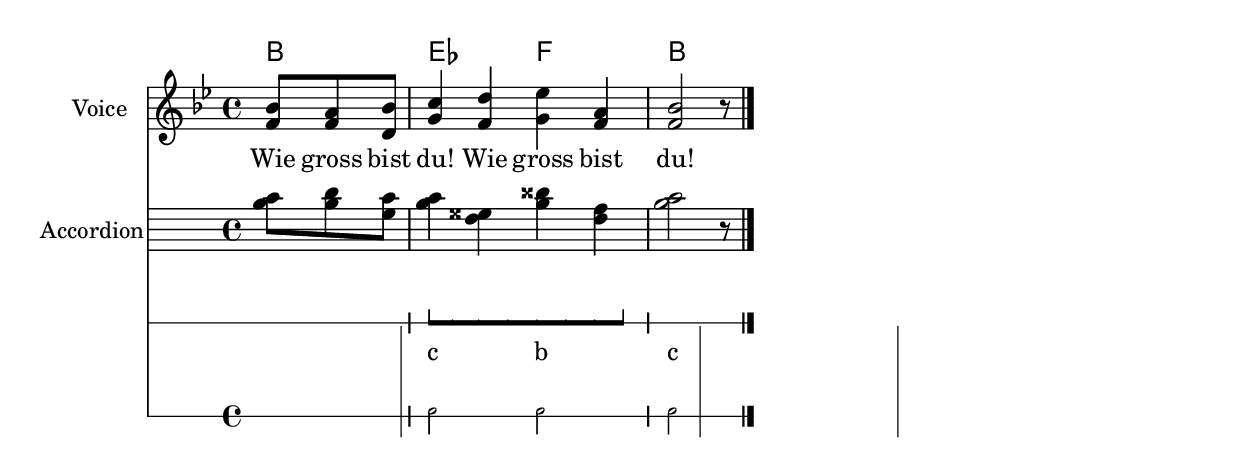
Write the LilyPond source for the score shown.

%%  Do not edit this file; it is auto-generated from LSR!
\version "2.11.23"

\header { texidoc = "
A template to write score for a diatonic accordion.

- There is a horizontal staff indicating if the accordion   must be
pushed (thick line) or pulled (thin line)

- There is a small rhytmic staff with lyrics that describes the bass
buttons to press.   The bar-lines are made of gridlines ( Gridlines,
not a really satisfying solution, but the best I found)

- The tabulator staff for diatonic accordions shows the geographic
position of the buttons   and not (as for every other instrument) the
pitch of the tones.   The keys on the melody-side of the accordion are
placed in three columns and about 12 rows.   In the tabulator staff
notation the   - most outer column is described with notes between
lines   - most inner column is described with notes between lines with
a cross as accidental   - middle column is described with notes on a
line, whereby the row in the middle is represented     on the middle
line in the staff.



Some words to transpose piano note to the diatonic accordion.
------------------------------------------------------------ 1. Every
diatonic accordion is built for some keys only. For example    for the
key of C-major and F-major.    So it is important to transpose a piano
melody to match one of these keys.    Transpose the source code, not
only the output because    you need this code later on to translate it
once more to the tabulator staff.    This can be done with the command
'displayLilyMusic'.

2. You have to alternate the push and pull-direction of the accordion
regularely.    If the player has a too long part to pull the accordion
gets broken.    At the other hand some harmonies are only available in
one direction (push or pull)    Considering this decide which parts of
the melody are the push-parts and whic the  pull-parts.

3. For each pull- / or push-part translate the piano notes to the
according tabulatur representation.

This snippet comes with a useful optional macro for the jEdit text
editor.
" }

% Created on Sat Aug 17 2007 by ak

verse= \lyricmode { Wie gross bist du! Wie gross bist du! }

harmonies =  \new ChordNames \chordmode {
	\germanChords \set chordChanges = ##t
	bes8 bes8 bes8 es2 f bes1
}

NoStem = \override Stem #'transparent = ##t
NoNoteHead= \override NoteHead #'transparent = ##t
ZeroBeam = \override Beam  #'positions = #'(0 . 0)

staffTabLine = \new Staff  \with { \remove "Time_signature_engraver" \remove "Clef_engraver" } {
	\override Staff.StaffSymbol #'line-positions = #'( 0 ) 
% Shows one horizontal line. The vertical line (simulating a bar-line) is simulated with a gridline
	\set Staff.midiInstrument="choir aahs"
	\key c \major
	\relative c''
		{  
			% disable the following line to see the the noteheads while writing the song 
			\NoNoteHead  
			\override NoteHead #'no-ledgers = ##t

			% The beam between 8th-notes is used to draw the push-line
			%How to fast write the push-lines: 
			%	 1. write repeatedly 'c c c c c c c c |' for the whole length of the song 
			%	 2. uncomment the line \NoNoteHead
			%	 3. compile
			%	 4. Mark the positions on which push/pull changes. 
			%	    In the score-picture click on the position the push- or pull-part starts 
                        %           (on the noteHead, the cursor will change to a hand-icon).
			%	    The cursor in the source code will jump just at this position.
			%	  a) If a push-part starts there, replace the 'c' by an 'e['
			%	  b) If a pull-part starts there, replace the 'c' by an 's'
			%	 5. Switch into 'overwrite-mode' by pressing the 'ins' key. 
			%	 6. For the pull-parts overwrite the 'c' with 's' 
			%	 7. For every push-part replace the last 'c' with 'e]' 
			%        8. Switch into 'insert-mode' again 
			%	 9. At last it should look lik e.g. (s s e[ c | c c c c c c c c | c c c c c c e] s s)
			%	10. re-enable the line \NoNoteHead
			\autoBeamOff
			\ZeroBeam 
			 s8 s s | e[ c c c c c c e] | s s s s s 
		}
}

%{
notePush= {  	e       f	fis	g	a	 c'	c'      d'      ees'	e'	f'	fis'	g'	a'	bes'	c''	c''	d''	ees''	e''	f''	fis''	g''	a''	c'''	c'''	ees'''	e'''	f'''	g'''	a''' }
tabPush=  {  	g	f	e	b	a	 d'	c'	bisis	disis'	f'	e'	aisis'	a'	g'	fisis'	b'	c''	eisis''	cisis''	e''	d''	gisis''	g''	f''	a''	b''	bisis''	d'''	c'''	f'''	e''' }

notePull= {	g	aes	bes	b	c'	cis'	d'	ees'	e'	f'	fis'	g'	aes'	a'	bes'	b'	c''	cis''	d''	ees''	e''	f''	g''	aes''	a''	bes''	b''	c'''	cis'''	d'''	e''' }
tabPull=  {	g	e	f	b	a	disis'	d'	bisis	c'	f'	fisis'	e'	aisis'	a'	g'	c''	b'	cisis''	e''	eisis''	d''	g''	f''	gisis''	b''	a''	d'''	f'''	bisis''	c'''	e''' }
%}

% Accordion melody in tabulator score		
% 1. Place a copy of the piano melody below
% 2. Separate piano melody into pull- and push-parts according to the staffTabLine you've already made      
% 3. For each line: Double the line. Remark the 1st one (Keeps unchanged as reference) and then change the second line using the transformation paper
%    or the macros 'conv2diaton push.bsh' and 'conv2diaton pull.bsh' 
% Tips:
% - In jEdit Search & Replace mark the Option 'Keep Dialog'

AccordionTabTwoCBesDur= {	
 % pull 1
 %<f' bes'>8 <f' a'>8 <d' bes'>8 | 
<g'' a''>8 <g'' b''>8 <e'' a''>8 | 
 % push 2
 %<g' c''>4 <f' d''> <g' ees''> <f' a'> | 
<g'' a''>4 <d'' eisis''> <g'' bisis''> <d'' f''> | 
 % pull 3
% <f' bes'>2 r8 }
 <g'' a''>2 r8 }

  AccordionTab= { \dynamicUp		
% 1. Place a copy of the piano melody above
% 2. Separate piano melody into pull- and push-parts according to the staffTabLine you've already made      
% 3. For each line: Double the line. Remark the 1st one (Keeps unchanged as reference) and then 
%    change the second line using the transformation paper
% Tips:
% - In jEdit Search & Replace mark the Option 'Keep Dialog'
% - 
\AccordionTabTwoCBesDur
 }


 
 \layout {   
 \context {
   \Staff    	  
   \consists "Grid_point_engraver"

   gridInterval = #(ly:make-moment 4 4) % 4/4 - tact. How many beats per bar

   % The following line has to be adjusted O-F-T-E-N.
   \override GridPoint #'Y-extent = #'(-2 . -21)   
 }
 \context {
    \ChoirStaff
    \remove "System_start_delimiter_engraver" 
 }
}

staffVoice = \new Staff=astaffvoice  {
	\time 4/4
	\set Staff.instrumentName="Voice"
	\set Staff.midiInstrument="voice oohs"
	\key bes \major
	\partial 8*3 
	\clef treble
	{ 	
		\context Voice = "melodyVoi" 
		{ <f' bes'>8 <f' a'>8 <d' bes'>8 | <g' c''>4 <f' d''> <g' es''> <f' a'> | <f' bes'>2 r8 }
	\bar "|."
	}
}

staffAccordionMel = \new Staff  \with { \remove "Clef_engraver" } {
	#(set-accidental-style 'forget) %Set the accidentals (Vorzeichen) for each note, 
					%do not remember them for the rest of the measure.  
	\time 4/4
	\set Staff.instrumentName="Accordion"
	\set Staff.midiInstrument="voice oohs"
	\key c \major
	\clef treble
	{ \AccordionTab \bar "|." }
}

	AltOn = #(define-music-function (parser location mag) (number?)
        	#{ \override Stem #'length = #$(* 7.0 mag)
		\override NoteHead #'font-size =
		#$(inexact->exact (* (/ 6.0 (log 2.0)) (log mag))) #})
     
	AltOff = {
		\revert Stem #'length
		\revert NoteHead #'font-size
		}

BassRhytm = {s4 s8 | c2 c2 | c2 s8 }
LyricBassRhythmI=  \lyricmode { c b | c }

staffBassRhytm = \new Staff=staffbass  \with { \remove "Clef_engraver" } {
	% This is not a RhythmicStaff  because it must be possible to append lyrics.
		
	\override Score.GridLine #'extra-offset = #'( 13.0 . 0.0 ) % x.y
	\override Staff.StaffSymbol #'line-positions = #'( 0 ) 
        % Shows one horizontal line. The vertical line (simulating a bar-line) is simulated by a grid
        % Search for 'grid' in this page to find all related functions 
	\time 4/4
	{ 	
		\context Voice = "VoiceBassRhytm" 
		\stemDown \AltOn #0.6
		\relative c''
		{   
		\BassRhytm
		}
		\AltOff
	\bar "|."
	}
}

\new Score 
\with {
 \consists "Grid_line_span_engraver" %The vertical line (simulating a bar-line) in the staffBassRhytm is a gridline 
}
\new ChoirStaff 
	<<
		\harmonies 
		\staffVoice
		\context Lyrics = "lmelodyVoi" \with {alignBelowContext=astaffvoice} { \lyricsto "melodyVoi" \verse }
		\staffAccordionMel
		\staffTabLine
		\staffBassRhytm
	\context Lyrics = "lBassRhytmAboveI" \with {alignAboveContext=staffbass} \lyricsto VoiceBassRhytm \LyricBassRhythmI
	>>


%%%%%%%%%%%%%%%%%%%%%%%%%%%%%%%%%%%%%%%%%%%%%%%%%%%%%%%%%%%%%%%%
%                            APPENDIX                          %
%     macro 'macro_conv2diaton_push.bsh' for jedit editor      %
%%%%%%%%%%%%%%%%%%%%%%%%%%%%%%%%%%%%%%%%%%%%%%%%%%%%%%%%%%%%%%%%

%{ 
// original saved in 'Handorg_Adria_Diaton_III.xls'
// Save this buffer, to the other recorded macros in the jedit editor
// and the macro should appear in the
// Macros menu.

// /ak 17.8.07 This macro from converts lilypond piano notation into 
// lilypond tabulator notation for the push-part (at the bottom the pull-part) of a diatonic accordion
// It replaces the piano notes of the line where the cursor is by the accordion notation



// Known issues: 1) A note at the end of line is not replaced

textArea.goToEndOfWhiteSpace(false);
textArea.goToStartOfWhiteSpace(true);


String firstName, lastName; 

int ReplaceTextInSelection(String sfind, String sreplace)
{
//MsgConcat = new StringBuffer(512);
//MsgConcat.append("Ha");

//Macros.message(view, "On that line replace \"" + sfind + "\" by \"" + sreplace+ "\"");
SearchAndReplace.setSearchString(sfind.toString());
SearchAndReplace.setReplaceString(sreplace.toString());
SearchAndReplace.setBeanShellReplace(false);
SearchAndReplace.setIgnoreCase(true);
SearchAndReplace.replace(view);
SearchAndReplace.setRegexp(true);
return 1;
}


String smainfind;
String smainrepl;


// Push-part tmp
smainfind="(\\s|^|<|\\{)(c,)([^\'^is^es])"; smainrepl="$1tmpd\'-.$3"; ReplaceTextInSelection( smainfind, smainrepl );
smainfind="(\\s|^|<|\\{)(cis,)([^\'^is^es])"; smainrepl="$1tmpr-.$3"; ReplaceTextInSelection( smainfind, smainrepl );
smainfind="(\\s|^|<|\\{)(des,)([^\'^is^es])"; smainrepl="$1tmpr-.$3"; ReplaceTextInSelection( smainfind, smainrepl );
smainfind="(\\s|^|<|\\{)(d,)([^\'^is^es])"; smainrepl="$1tmpbisis-.$3"; ReplaceTextInSelection( smainfind, smainrepl );
smainfind="(\\s|^|<|\\{)(dis,)([^\'^is^es])"; smainrepl="$1tmpdisis\'-.$3"; ReplaceTextInSelection( smainfind, smainrepl );
smainfind="(\\s|^|<|\\{)(ees,)([^\'^is^es])"; smainrepl="$1tmpdisis\'-.$3"; ReplaceTextInSelection( smainfind, smainrepl );
smainfind="(\\s|^|<|\\{)(e,)([^\'^is^es])"; smainrepl="$1tmpg$3"; ReplaceTextInSelection( smainfind, smainrepl );
smainfind="(\\s|^|<|\\{)(f,)([^\'^is^es])"; smainrepl="$1tmpf$3"; ReplaceTextInSelection( smainfind, smainrepl );
smainfind="(\\s|^|<|\\{)(fis,)([^\'^is^es])"; smainrepl="$1tmpe$3"; ReplaceTextInSelection( smainfind, smainrepl );
smainfind="(\\s|^|<|\\{)(ges,)([^\'^is^es])"; smainrepl="$1tmpe$3"; ReplaceTextInSelection( smainfind, smainrepl );
smainfind="(\\s|^|<|\\{)(g,)([^\'^is^es])"; smainrepl="$1tmpb$3"; ReplaceTextInSelection( smainfind, smainrepl );
smainfind="(\\s|^|<|\\{)(gis,)([^\'^is^es])"; smainrepl="$1tmpr-.$3"; ReplaceTextInSelection( smainfind, smainrepl );
smainfind="(\\s|^|<|\\{)(aes,)([^\'^is^es])"; smainrepl="$1tmpr-.$3"; ReplaceTextInSelection( smainfind, smainrepl );
smainfind="(\\s|^|<|\\{)(a,)([^\'^is^es])"; smainrepl="$1tmpa$3"; ReplaceTextInSelection( smainfind, smainrepl );
smainfind="(\\s|^|<|\\{)(ais,)([^\'^is^es])"; smainrepl="$1tmpfisis\'-.$3"; ReplaceTextInSelection( smainfind, smainrepl );
smainfind="(\\s|^|<|\\{)(bes,)([^\'^is^es])"; smainrepl="$1tmpfisis\'-.$3"; ReplaceTextInSelection( smainfind, smainrepl );
smainfind="(\\s|^|<|\\{)(b,)([^\'^is^es])"; smainrepl="$1tmpr-.$3"; ReplaceTextInSelection( smainfind, smainrepl );
smainfind="(\\s|^|<|\\{)(c)([^\'^is^es])"; smainrepl="$1tmpd\'-.$3"; ReplaceTextInSelection( smainfind, smainrepl );
smainfind="(\\s|^|<|\\{)(cis)([^\'^is^es])"; smainrepl="$1tmpr-.$3"; ReplaceTextInSelection( smainfind, smainrepl );
smainfind="(\\s|^|<|\\{)(des)([^\'^is^es])"; smainrepl="$1tmpr-.$3"; ReplaceTextInSelection( smainfind, smainrepl );
smainfind="(\\s|^|<|\\{)(d)([^\'^is^es])"; smainrepl="$1tmpbisis$3"; ReplaceTextInSelection( smainfind, smainrepl );
smainfind="(\\s|^|<|\\{)(dis)([^\'^is^es])"; smainrepl="$1tmpdisis\'$3"; ReplaceTextInSelection( smainfind, smainrepl );
smainfind="(\\s|^|<|\\{)(ees)([^\'^is^es])"; smainrepl="$1tmpdisis\'$3"; ReplaceTextInSelection( smainfind, smainrepl );
smainfind="(\\s|^|<|\\{)(e)([^\'^is^es])"; smainrepl="$1tmpf\'$3"; ReplaceTextInSelection( smainfind, smainrepl );
smainfind="(\\s|^|<|\\{)(f)([^\'^is^es])"; smainrepl="$1tmpe\'$3"; ReplaceTextInSelection( smainfind, smainrepl );
smainfind="(\\s|^|<|\\{)(fis)([^\'^is^es])"; smainrepl="$1tmpaisis\'$3"; ReplaceTextInSelection( smainfind, smainrepl );
smainfind="(\\s|^|<|\\{)(ges)([^\'^is^es])"; smainrepl="$1tmpaisis\'$3"; ReplaceTextInSelection( smainfind, smainrepl );
smainfind="(\\s|^|<|\\{)(g)([^\'^is^es])"; smainrepl="$1tmpa\'$3"; ReplaceTextInSelection( smainfind, smainrepl );
smainfind="(\\s|^|<|\\{)(gis)([^\'^is^es])"; smainrepl="$1tmpr-.$3"; ReplaceTextInSelection( smainfind, smainrepl );
smainfind="(\\s|^|<|\\{)(aes)([^\'^is^es])"; smainrepl="$1tmpr-.$3"; ReplaceTextInSelection( smainfind, smainrepl );
smainfind="(\\s|^|<|\\{)(a)([^\'^is^es])"; smainrepl="$1tmpg\'$3"; ReplaceTextInSelection( smainfind, smainrepl );
smainfind="(\\s|^|<|\\{)(ais)([^\'^is^es])"; smainrepl="$1tmpfisis\'$3"; ReplaceTextInSelection( smainfind, smainrepl );
smainfind="(\\s|^|<|\\{)(bes)([^\'^is^es])"; smainrepl="$1tmpfisis\'$3"; ReplaceTextInSelection( smainfind, smainrepl );
smainfind="(\\s|^|<|\\{)(b)([^\'^is^es])"; smainrepl="$1tmpr$3"; ReplaceTextInSelection( smainfind, smainrepl );
smainfind="(\\s|^|<|\\{)(c\')([^\'^is^es])"; smainrepl="$1tmpb\'-.$3"; ReplaceTextInSelection( smainfind, smainrepl );
smainfind="(\\s|^|<|\\{)(cis\')([^\'^is^es])"; smainrepl="$1tmpr-.$3"; ReplaceTextInSelection( smainfind, smainrepl );
smainfind="(\\s|^|<|\\{)(des\')([^\'^is^es])"; smainrepl="$1tmpr-.$3"; ReplaceTextInSelection( smainfind, smainrepl );
smainfind="(\\s|^|<|\\{)(d\')([^\'^is^es])"; smainrepl="$1tmpeisis\'\'$3"; ReplaceTextInSelection( smainfind, smainrepl );
smainfind="(\\s|^|<|\\{)(dis\')([^\'^is^es])"; smainrepl="$1tmpcisis\'\'$3"; ReplaceTextInSelection( smainfind, smainrepl );
smainfind="(\\s|^|<|\\{)(ees\')([^\'^is^es])"; smainrepl="$1tmpcisis\'\'$3"; ReplaceTextInSelection( smainfind, smainrepl );
smainfind="(\\s|^|<|\\{)(e\')([^\'^is^es])"; smainrepl="$1tmpe\'\'$3"; ReplaceTextInSelection( smainfind, smainrepl );
smainfind="(\\s|^|<|\\{)(f\')([^\'^is^es])"; smainrepl="$1tmpd\'\'$3"; ReplaceTextInSelection( smainfind, smainrepl );
smainfind="(\\s|^|<|\\{)(fis\')([^\'^is^es])"; smainrepl="$1tmpgisis\'\'$3"; ReplaceTextInSelection( smainfind, smainrepl );
smainfind="(\\s|^|<|\\{)(ges\')([^\'^is^es])"; smainrepl="$1tmpgisis\'\'$3"; ReplaceTextInSelection( smainfind, smainrepl );
smainfind="(\\s|^|<|\\{)(g\')([^\'^is^es])"; smainrepl="$1tmpg\'\'$3"; ReplaceTextInSelection( smainfind, smainrepl );
smainfind="(\\s|^|<|\\{)(gis\')([^\'^is^es])"; smainrepl="$1tmpr-.$3"; ReplaceTextInSelection( smainfind, smainrepl );
smainfind="(\\s|^|<|\\{)(as\')([^\'^is^es])"; smainrepl="$1tmpr-.$3"; ReplaceTextInSelection( smainfind, smainrepl );
smainfind="(\\s|^|<|\\{)(a\')([^\'^is^es])"; smainrepl="$1tmpf\'\'$3"; ReplaceTextInSelection( smainfind, smainrepl );
smainfind="(\\s|^|<|\\{)(ais\')([^\'^is^es])"; smainrepl="$1tmpfisis\'-.$3"; ReplaceTextInSelection( smainfind, smainrepl );
smainfind="(\\s|^|<|\\{)(bes\')([^\'^is^es])"; smainrepl="$1tmpfisis\'-.$3"; ReplaceTextInSelection( smainfind, smainrepl );
smainfind="(\\s|^|<|\\{)(b\')([^\'^is^es])"; smainrepl="$1tmpr-.$3"; ReplaceTextInSelection( smainfind, smainrepl );
smainfind="(\\s|^|<|\\{)(c\'\')([^\'^is^es])"; smainrepl="$1tmpa\'\'-.$3"; ReplaceTextInSelection( smainfind, smainrepl );
smainfind="(\\s|^|<|\\{)(cis\'\')([^\'^is^es])"; smainrepl="$1tmpr-.$3"; ReplaceTextInSelection( smainfind, smainrepl );
smainfind="(\\s|^|<|\\{)(des\'\')([^\'^is^es])"; smainrepl="$1tmpr-.$3"; ReplaceTextInSelection( smainfind, smainrepl );
smainfind="(\\s|^|<|\\{)(d\'\')([^\'^is^es])"; smainrepl="$1tmpeisis\'\'-.$3"; ReplaceTextInSelection( smainfind, smainrepl );
smainfind="(\\s|^|<|\\{)(dis\'\')([^\'^is^es])"; smainrepl="$1tmpbisis\'\'$3"; ReplaceTextInSelection( smainfind, smainrepl );
smainfind="(\\s|^|<|\\{)(ees\'\')([^\'^is^es])"; smainrepl="$1tmpbisis\'\'$3"; ReplaceTextInSelection( smainfind, smainrepl );
smainfind="(\\s|^|<|\\{)(e\'\')([^\'^is^es])"; smainrepl="$1tmpd\'\'\'$3"; ReplaceTextInSelection( smainfind, smainrepl );
smainfind="(\\s|^|<|\\{)(f\'\')([^\'^is^es])"; smainrepl="$1tmpc\'\'\'$3"; ReplaceTextInSelection( smainfind, smainrepl );
smainfind="(\\s|^|<|\\{)(fis\'\')([^\'^is^es])"; smainrepl="$1tmpgisis\'\'-.$3"; ReplaceTextInSelection( smainfind, smainrepl );
smainfind="(\\s|^|<|\\{)(ges\'\')([^\'^is^es])"; smainrepl="$1tmpgisis\'\'-.$3"; ReplaceTextInSelection( smainfind, smainrepl );
smainfind="(\\s|^|<|\\{)(g\'\')([^\'^is^es])"; smainrepl="$1tmpf\'\'\'$3"; ReplaceTextInSelection( smainfind, smainrepl );
smainfind="(\\s|^|<|\\{)(gis\'\')([^\'^is^es])"; smainrepl="$1tmpr-.$3"; ReplaceTextInSelection( smainfind, smainrepl );
smainfind="(\\s|^|<|\\{)(aes\'\')([^\'^is^es])"; smainrepl="$1tmpr-.$3"; ReplaceTextInSelection( smainfind, smainrepl );
smainfind="(\\s|^|<|\\{)(a\'\')([^\'^is^es])"; smainrepl="$1tmpe\'\'\'$3"; ReplaceTextInSelection( smainfind, smainrepl );
smainfind="(\\s|^|<|\\{)(ais\'\')([^\'^is^es])"; smainrepl="$1tmpr-.$3"; ReplaceTextInSelection( smainfind, smainrepl );
smainfind="(\\s|^|<|\\{)(bes\'\')([^\'^is^es])"; smainrepl="$1tmpr-.$3"; ReplaceTextInSelection( smainfind, smainrepl );
smainfind="(\\s|^|<|\\{)(b\'\')([^\'^is^es])"; smainrepl="$1tmpr-.$3"; ReplaceTextInSelection( smainfind, smainrepl );

smainfind="(\\s|^|<|\\{)(tmp)()"; smainrepl="$1$3"; ReplaceTextInSelection( smainfind, smainrepl );
*/

/*
// Pull-part tmp
smainfind="(\\s|^|<|\\{)(c,)([^\'^is^es])"; smainrepl="$1tmpa-.$3"; ReplaceTextInSelection( smainfind, smainrepl );
smainfind="(\\s|^|<|\\{)(cis,)([^\'^is^es])"; smainrepl="$1tmpdisis\'-.$3"; ReplaceTextInSelection( smainfind, smainrepl );
smainfind="(\\s|^|<|\\{)(des,)([^\'^is^es])"; smainrepl="$1tmpdisis\'-.$3"; ReplaceTextInSelection( smainfind, smainrepl );
smainfind="(\\s|^|<|\\{)(d,)([^\'^is^es])"; smainrepl="$1tmpd\'-.$3"; ReplaceTextInSelection( smainfind, smainrepl );
smainfind="(\\s|^|<|\\{)(dis,)([^\'^is^es])"; smainrepl="$1tmpbisis-.$3"; ReplaceTextInSelection( smainfind, smainrepl );
smainfind="(\\s|^|<|\\{)(ees,)([^\'^is^es])"; smainrepl="$1tmpbisis-.$3"; ReplaceTextInSelection( smainfind, smainrepl );
smainfind="(\\s|^|<|\\{)(e,)([^\'^is^es])"; smainrepl="$1tmpc\'-.$3"; ReplaceTextInSelection( smainfind, smainrepl );
smainfind="(\\s|^|<|\\{)(f,)([^\'^is^es])"; smainrepl="$1tmpf\'-.$3"; ReplaceTextInSelection( smainfind, smainrepl );
smainfind="(\\s|^|<|\\{)(fis,)([^\'^is^es])"; smainrepl="$1tmpfisis\'-.$3"; ReplaceTextInSelection( smainfind, smainrepl );
smainfind="(\\s|^|<|\\{)(ges,)([^\'^is^es])"; smainrepl="$1tmpfisis\'-.$3"; ReplaceTextInSelection( smainfind, smainrepl );
smainfind="(\\s|^|<|\\{)(g,)([^\'^is^es])"; smainrepl="$1tmpg$3"; ReplaceTextInSelection( smainfind, smainrepl );
smainfind="(\\s|^|<|\\{)(gis,)([^\'^is^es])"; smainrepl="$1tmpe$3"; ReplaceTextInSelection( smainfind, smainrepl );
smainfind="(\\s|^|<|\\{)(aes,)([^\'^is^es])"; smainrepl="$1tmpe$3"; ReplaceTextInSelection( smainfind, smainrepl );
smainfind="(\\s|^|<|\\{)(a,)([^\'^is^es])"; smainrepl="$1tmpr-.$3"; ReplaceTextInSelection( smainfind, smainrepl );
smainfind="(\\s|^|<|\\{)(ais,)([^\'^is^es])"; smainrepl="$1tmpf$3"; ReplaceTextInSelection( smainfind, smainrepl );
smainfind="(\\s|^|<|\\{)(bes,)([^\'^is^es])"; smainrepl="$1tmpf$3"; ReplaceTextInSelection( smainfind, smainrepl );
smainfind="(\\s|^|<|\\{)(b,)([^\'^is^es])"; smainrepl="$1tmpb$3"; ReplaceTextInSelection( smainfind, smainrepl );
smainfind="(\\s|^|<|\\{)(c)([^\'^is^es])"; smainrepl="$1tmpa$3"; ReplaceTextInSelection( smainfind, smainrepl );
smainfind="(\\s|^|<|\\{)(cis)([^\'^is^es])"; smainrepl="$1tmpdisis\'$3"; ReplaceTextInSelection( smainfind, smainrepl );
smainfind="(\\s|^|<|\\{)(des)([^\'^is^es])"; smainrepl="$1tmpdisis\'$3"; ReplaceTextInSelection( smainfind, smainrepl );
smainfind="(\\s|^|<|\\{)(d)([^\'^is^es])"; smainrepl="$1tmpd\'$3"; ReplaceTextInSelection( smainfind, smainrepl );
smainfind="(\\s|^|<|\\{)(dis)([^\'^is^es])"; smainrepl="$1tmpbisis$3"; ReplaceTextInSelection( smainfind, smainrepl );
smainfind="(\\s|^|<|\\{)(ees)([^\'^is^es])"; smainrepl="$1tmpbisis$3"; ReplaceTextInSelection( smainfind, smainrepl );
smainfind="(\\s|^|<|\\{)(e)([^\'^is^es])"; smainrepl="$1tmpc\'$3"; ReplaceTextInSelection( smainfind, smainrepl );
smainfind="(\\s|^|<|\\{)(f)([^\'^is^es])"; smainrepl="$1tmpf\'$3"; ReplaceTextInSelection( smainfind, smainrepl );
smainfind="(\\s|^|<|\\{)(fis)([^\'^is^es])"; smainrepl="$1tmpfisis\'$3"; ReplaceTextInSelection( smainfind, smainrepl );
smainfind="(\\s|^|<|\\{)(ges)([^\'^is^es])"; smainrepl="$1tmpfisis\'$3"; ReplaceTextInSelection( smainfind, smainrepl );
smainfind="(\\s|^|<|\\{)(g)([^\'^is^es])"; smainrepl="$1tmpe\'$3"; ReplaceTextInSelection( smainfind, smainrepl );
smainfind="(\\s|^|<|\\{)(gis)([^\'^is^es])"; smainrepl="$1tmpaisis\'$3"; ReplaceTextInSelection( smainfind, smainrepl );
smainfind="(\\s|^|<|\\{)(aes)([^\'^is^es])"; smainrepl="$1tmpaisis\'$3"; ReplaceTextInSelection( smainfind, smainrepl );
smainfind="(\\s|^|<|\\{)(a)([^\'^is^es])"; smainrepl="$1tmpa\'$3"; ReplaceTextInSelection( smainfind, smainrepl );
smainfind="(\\s|^|<|\\{)(ais)([^\'^is^es])"; smainrepl="$1tmpg\'$3"; ReplaceTextInSelection( smainfind, smainrepl );
smainfind="(\\s|^|<|\\{)(bes)([^\'^is^es])"; smainrepl="$1tmpg\'$3"; ReplaceTextInSelection( smainfind, smainrepl );
smainfind="(\\s|^|<|\\{)(b)([^\'^is^es])"; smainrepl="$1tmpc\'\'$3"; ReplaceTextInSelection( smainfind, smainrepl );
smainfind="(\\s|^|<|\\{)(c\')([^\'^is^es])"; smainrepl="$1tmpb\'$3"; ReplaceTextInSelection( smainfind, smainrepl );
smainfind="(\\s|^|<|\\{)(cis\')([^\'^is^es])"; smainrepl="$1tmpcisis\'\'$3"; ReplaceTextInSelection( smainfind, smainrepl );
smainfind="(\\s|^|<|\\{)(des\')([^\'^is^es])"; smainrepl="$1tmpcisis\'\'$3"; ReplaceTextInSelection( smainfind, smainrepl );
smainfind="(\\s|^|<|\\{)(d\')([^\'^is^es])"; smainrepl="$1tmpe\'\'$3"; ReplaceTextInSelection( smainfind, smainrepl );
smainfind="(\\s|^|<|\\{)(dis\')([^\'^is^es])"; smainrepl="$1tmpeisis\'\'$3"; ReplaceTextInSelection( smainfind, smainrepl );
smainfind="(\\s|^|<|\\{)(ees\')([^\'^is^es])"; smainrepl="$1tmpeisis\'\'$3"; ReplaceTextInSelection( smainfind, smainrepl );
smainfind="(\\s|^|<|\\{)(e\')([^\'^is^es])"; smainrepl="$1tmpd\'\'$3"; ReplaceTextInSelection( smainfind, smainrepl );
smainfind="(\\s|^|<|\\{)(f\')([^\'^is^es])"; smainrepl="$1tmpg\'\'$3"; ReplaceTextInSelection( smainfind, smainrepl );
smainfind="(\\s|^|<|\\{)(fis\')([^\'^is^es])"; smainrepl="$1tmpfisis\'-.$3"; ReplaceTextInSelection( smainfind, smainrepl );
smainfind="(\\s|^|<|\\{)(ges\')([^\'^is^es])"; smainrepl="$1tmpfisis\'-.$3"; ReplaceTextInSelection( smainfind, smainrepl );
smainfind="(\\s|^|<|\\{)(g\')([^\'^is^es])"; smainrepl="$1tmpf\'\'$3"; ReplaceTextInSelection( smainfind, smainrepl );
smainfind="(\\s|^|<|\\{)(gis\')([^\'^is^es])"; smainrepl="$1tmpgisis\'\'$3"; ReplaceTextInSelection( smainfind, smainrepl );
smainfind="(\\s|^|<|\\{)(aes\')([^\'^is^es])"; smainrepl="$1tmpgisis\'\'$3"; ReplaceTextInSelection( smainfind, smainrepl );
smainfind="(\\s|^|<|\\{)(a\')([^\'^is^es])"; smainrepl="$1tmpb\'\'$3"; ReplaceTextInSelection( smainfind, smainrepl );
smainfind="(\\s|^|<|\\{)(ais\')([^\'^is^es])"; smainrepl="$1tmpa\'\'$3"; ReplaceTextInSelection( smainfind, smainrepl );
smainfind="(\\s|^|<|\\{)(bes\')([^\'^is^es])"; smainrepl="$1tmpa\'\'$3"; ReplaceTextInSelection( smainfind, smainrepl );
smainfind="(\\s|^|<|\\{)(b\')([^\'^is^es])"; smainrepl="$1tmpd\'\'\'$3"; ReplaceTextInSelection( smainfind, smainrepl );
smainfind="(\\s|^|<|\\{)(c\'\')([^\'^is^es])"; smainrepl="$1tmpf\'\'\'$3"; ReplaceTextInSelection( smainfind, smainrepl );
smainfind="(\\s|^|<|\\{)(cis\'\')([^\'^is^es])"; smainrepl="$1tmpbisis\'\'$3"; ReplaceTextInSelection( smainfind, smainrepl );
smainfind="(\\s|^|<|\\{)(des\'\')([^\'^is^es])"; smainrepl="$1tmpbisis\'\'$3"; ReplaceTextInSelection( smainfind, smainrepl );
smainfind="(\\s|^|<|\\{)(d\'\')([^\'^is^es])"; smainrepl="$1tmpc\'\'\'$3"; ReplaceTextInSelection( smainfind, smainrepl );
smainfind="(\\s|^|<|\\{)(dis\'\')([^\'^is^es])"; smainrepl="$1tmpeisis\'\'-.$3"; ReplaceTextInSelection( smainfind, smainrepl );
smainfind="(\\s|^|<|\\{)(ees\'\')([^\'^is^es])"; smainrepl="$1tmpeisis\'\'-.$3"; ReplaceTextInSelection( smainfind, smainrepl );
smainfind="(\\s|^|<|\\{)(e\'\')([^\'^is^es])"; smainrepl="$1tmpe\'\'\'$3"; ReplaceTextInSelection( smainfind, smainrepl );
smainfind="(\\s|^|<|\\{)(f\'\')([^\'^is^es])"; smainrepl="$1tmpg\'\'-.$3"; ReplaceTextInSelection( smainfind, smainrepl );
smainfind="(\\s|^|<|\\{)(fis\'\')([^\'^is^es])"; smainrepl="$1tmpr-.$3"; ReplaceTextInSelection( smainfind, smainrepl );
smainfind="(\\s|^|<|\\{)(ges\'\')([^\'^is^es])"; smainrepl="$1tmpr-.$3"; ReplaceTextInSelection( smainfind, smainrepl );
smainfind="(\\s|^|<|\\{)(g\'\')([^\'^is^es])"; smainrepl="$1tmpf\'\'-.$3"; ReplaceTextInSelection( smainfind, smainrepl );
smainfind="(\\s|^|<|\\{)(gis\'\')([^\'^is^es])"; smainrepl="$1tmpgisis\'\'-.$3"; ReplaceTextInSelection( smainfind, smainrepl );
smainfind="(\\s|^|<|\\{)(aes\'\')([^\'^is^es])"; smainrepl="$1tmpgisis\'\'-.$3"; ReplaceTextInSelection( smainfind, smainrepl );
smainfind="(\\s|^|<|\\{)(a\'\')([^\'^is^es])"; smainrepl="$1tmpb\'\'-.$3"; ReplaceTextInSelection( smainfind, smainrepl );
smainfind="(\\s|^|<|\\{)(ais\'\')([^\'^is^es])"; smainrepl="$1tmpa\'\'$3"; ReplaceTextInSelection( smainfind, smainrepl );
smainfind="(\\s|^|<|\\{)(bes\'\')([^\'^is^es])"; smainrepl="$1tmpa\'\'$3"; ReplaceTextInSelection( smainfind, smainrepl );
smainfind="(\\s|^|<|\\{)(b\'\')([^\'^is^es])"; smainrepl="$1tmpd\'\'\'-.$3"; ReplaceTextInSelection( smainfind, smainrepl );

smainfind="(\\s|^|<|\\{)(tmp)()"; smainrepl="$1$3"; ReplaceTextInSelection( smainfind, smainrepl );
*/


%}

